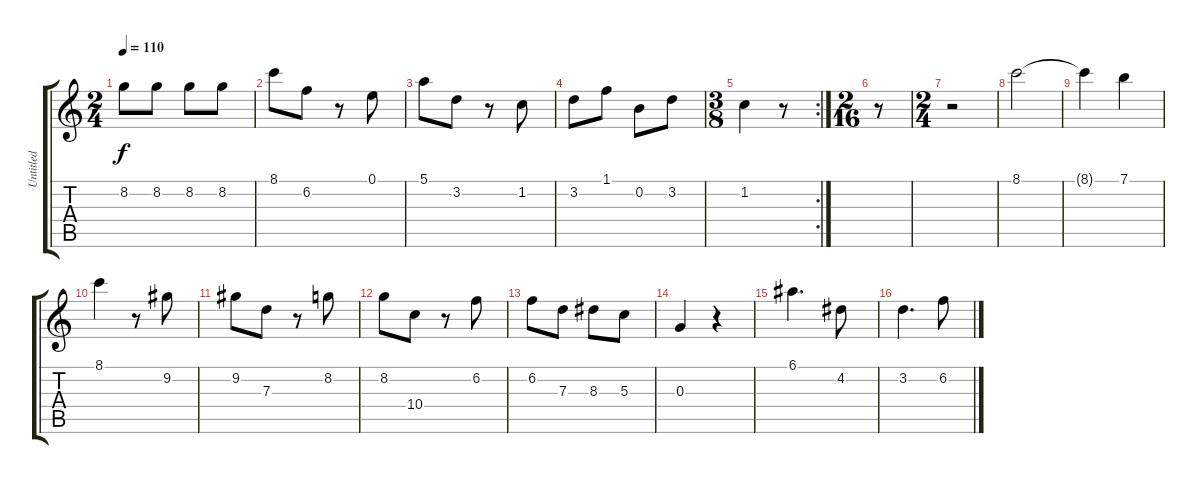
\track ("Untitled" "Untitled") {instrument acousticguitarnylon}
\staff {score tabs}
\tuning (E4 B3 G3 D3 A2 E2) {hide}
\ts (2 4)
\tempo 110
\clef g2
\ks c
8.2.8{dy f} 8.2.8 8.2.8 8.2.8 |
8.1.8 6.2.8 r.8 0.1.8 |
5.1.8 3.2.8 r.8 1.2.8 |
3.2.8 1.1.8 0.2.8 3.2.8 |
\rc 2
\ts (3 8)
1.2.4 r.8 |
\ts (2 16)
r.8 |
\ts (2 4)
r.2 |
8.1.2 |
8.1{t}.4 7.1.4 |
8.1.4 r.8 9.2.8 |
9.2.8 7.3.8 r.8 8.2.8 |
8.2.8 10.4.8 r.8 6.2.8 |
6.2.8 7.3.8 8.3.8 5.3.8 |
0.3.4 r.4 |
6.1.4{d} 4.2.8 |
3.2.4{d} 6.2.8
